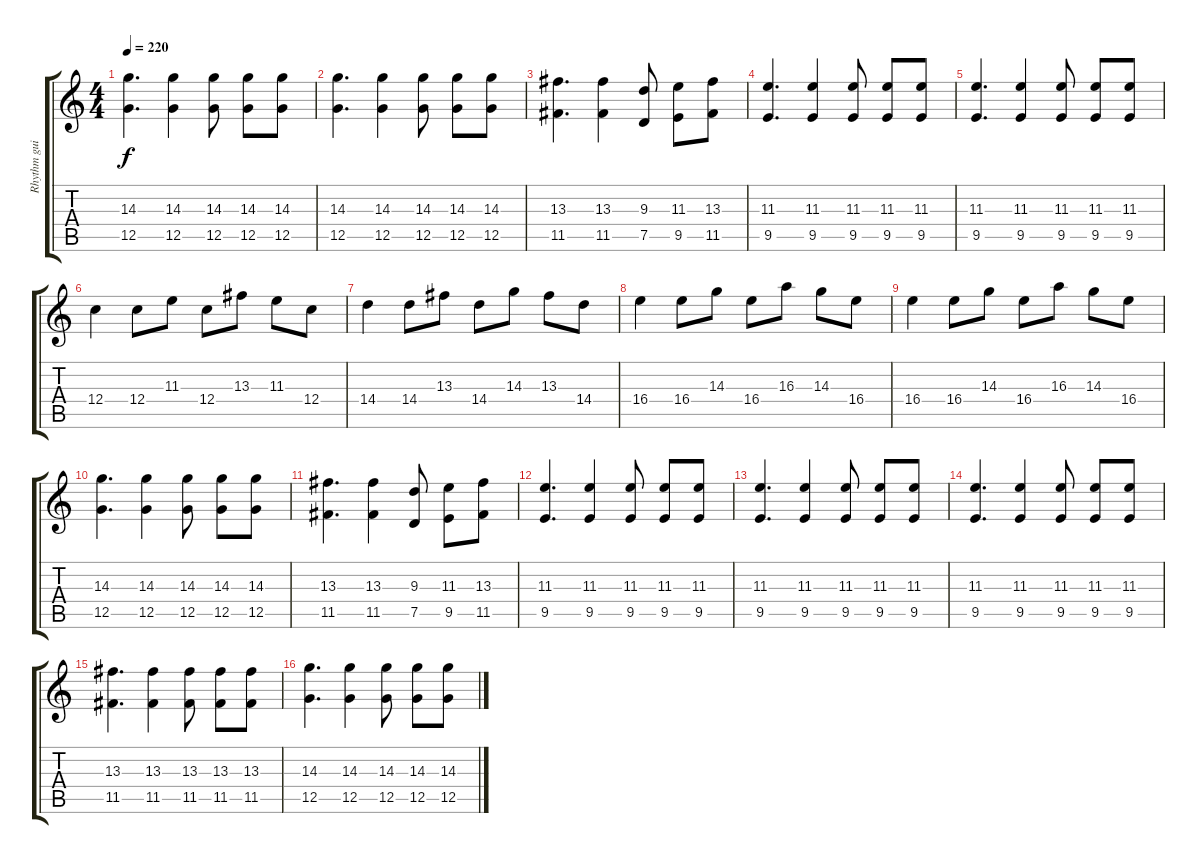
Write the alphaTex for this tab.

\track ("Rhythm guitar" "Rhythm gui") {instrument distortionguitar}
\staff {score tabs}
\tuning (D4 A3 F3 C3 G2 C2) {hide}
\ts (4 4)
\tempo 220
\clef g2
\ks c
(14.3 12.5).4{d dy f} (14.3 12.5).4 (14.3 12.5).8 (14.3 12.5).8 (14.3 12.5).8 |
(14.3 12.5).4{d} (14.3 12.5).4 (14.3 12.5).8 (14.3 12.5).8 (14.3 12.5).8 |
(13.3 11.5).4{d} (13.3 11.5).4 (9.3 7.5).8 (11.3 9.5).8 (13.3 11.5).8 |
(11.3 9.5).4{d} (11.3 9.5).4 (11.3 9.5).8 (11.3 9.5).8 (11.3 9.5).8 |
(11.3 9.5).4{d} (11.3 9.5).4 (11.3 9.5).8 (11.3 9.5).8 (11.3 9.5).8 |
12.4.4 12.4.8 11.3.8 12.4.8 13.3.8 11.3.8 12.4.8 |
14.4.4 14.4.8 13.3.8 14.4.8 14.3.8 13.3.8 14.4.8 |
16.4.4 16.4.8 14.3.8 16.4.8 16.3.8 14.3.8 16.4.8 |
16.4.4 16.4.8 14.3.8 16.4.8 16.3.8 14.3.8 16.4.8 |
(14.3 12.5).4{d} (14.3 12.5).4 (14.3 12.5).8 (14.3 12.5).8 (14.3 12.5).8 |
(13.3 11.5).4{d} (13.3 11.5).4 (9.3 7.5).8 (11.3 9.5).8 (13.3 11.5).8 |
(11.3 9.5).4{d} (11.3 9.5).4 (11.3 9.5).8 (11.3 9.5).8 (11.3 9.5).8 |
(11.3 9.5).4{d} (11.3 9.5).4 (11.3 9.5).8 (11.3 9.5).8 (11.3 9.5).8 |
(11.3 9.5).4{d} (11.3 9.5).4 (11.3 9.5).8 (11.3 9.5).8 (11.3 9.5).8 |
(13.3 11.5).4{d} (13.3 11.5).4 (13.3 11.5).8 (13.3 11.5).8 (13.3 11.5).8 |
(14.3 12.5).4{d} (14.3 12.5).4 (14.3 12.5).8 (14.3 12.5).8 (14.3 12.5).8
